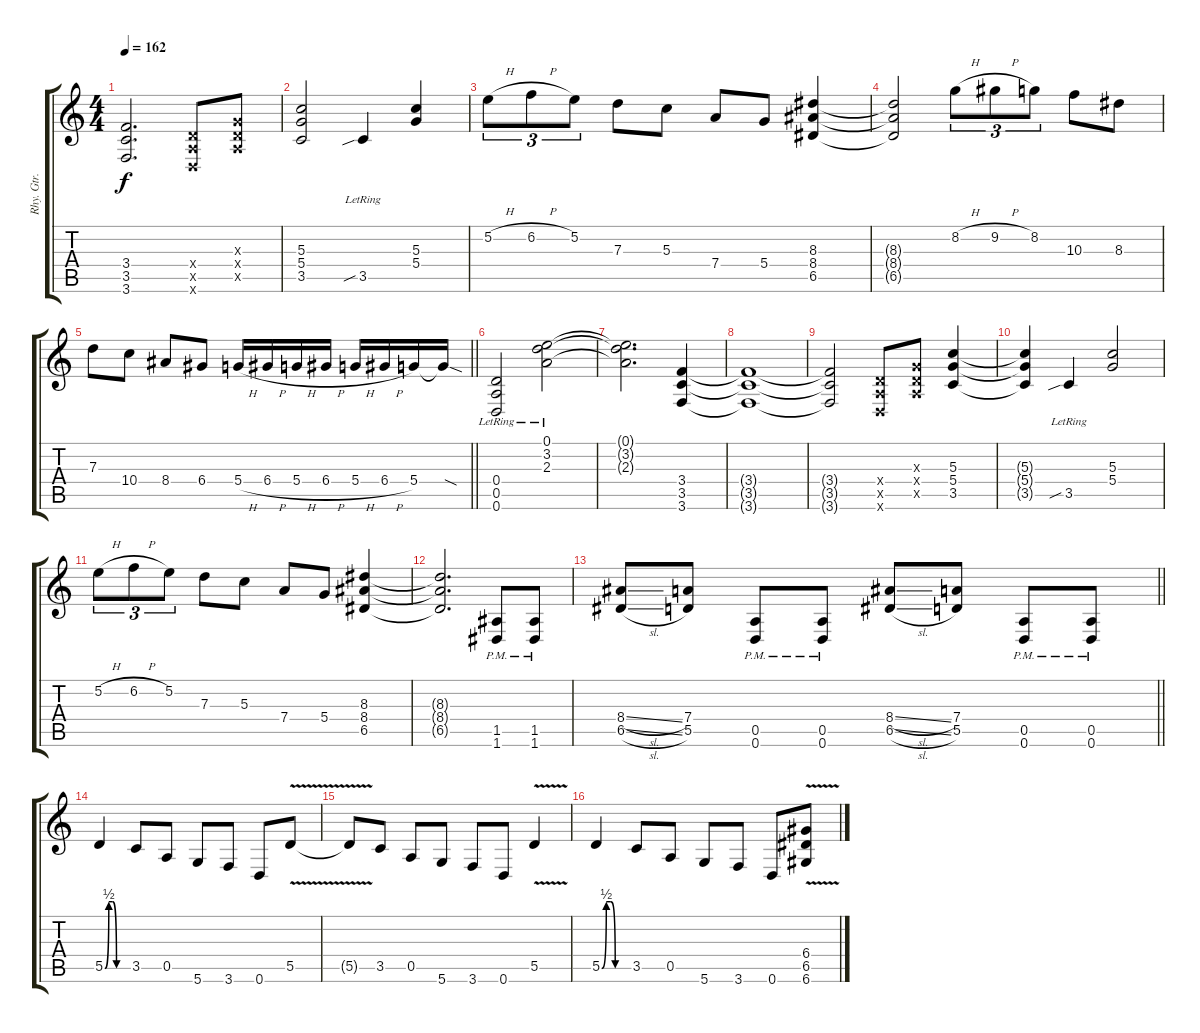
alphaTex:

\track ("Rhy. Gtr. 1" "Rhy. Gtr. ") {instrument distortionguitar}
\staff {score tabs}
\tuning (E4 B3 G3 D3 A2 D2) {hide}
\ts (4 4)
\tempo 162
\clef g2
\ks c
(3.4{t} 3.5{t} 3.6{t}).2{d dy f} (0.4{x} 0.5{x} 0.6{x}).8 (0.3{x} 0.4{x} 0.5{x}).8 |
(5.3 5.4 3.5).2 3.5{sib lr}.4 (5.3 5.4).4 |
5.2{h}.8{tu (3 2)} 6.2{h}.8{tu (3 2)} 5.2.8{tu (3 2)} 7.3.8 5.3.8 7.4.8 5.4.8 (8.3 8.4 6.5).4 |
(8.3{t} 8.4{t} 6.5{t}).2 8.2{h}.8{tu (3 2)} 9.2{h}.8{tu (3 2)} 8.2.8{tu (3 2)} 10.3.8 8.3.8 |
\barLineRight lightlight
7.3.8 10.4.8 8.4.8 6.4.8 5.4{h}.16 6.4{h}.16 5.4{h}.16 6.4{h}.16 5.4{h}.16 6.4{h}.16 5.4.16 5.4{sod t}.16 |
\section ("" "")
(0.4{lr} 0.5{lr} 0.6{lr}).2 (0.1{lr} 3.2{lr} 2.3{lr}).2 |
(0.1{t} 3.2{t} 2.3{t}).2{d} (3.4 3.5 3.6).4 |
(3.4{t} 3.5{t} 3.6{t}).1 |
(3.4{t} 3.5{t} 3.6{t}).2 (0.4{x} 0.5{x} 0.6{x}).8 (0.3{x} 0.4{x} 0.5{x}).8 (5.3 5.4 3.5).4 |
(5.3{t} 5.4{t} 3.5{t}).4 3.5{sib lr}.4 (5.3 5.4).2 |
5.2{h}.8{tu (3 2)} 6.2{h}.8{tu (3 2)} 5.2.8{tu (3 2)} 7.3.8 5.3.8 7.4.8 5.4.8 (8.3 8.4 6.5).4 |
(8.3{t} 8.4{t} 6.5{t}).2{d} (1.5{pm} 1.6{pm}).8 (1.5{pm} 1.6{pm}).8 |
\barLineRight lightlight
(8.4{sl} 6.5{sl}).8 (7.4 5.5).8 (0.5{pm} 0.6{pm}).8 (0.5{pm} 0.6{pm}).8 (8.4{sl} 6.5{sl}).8 (7.4 5.5).8 (0.5{pm} 0.6{pm}).8 (0.5{pm} 0.6{pm}).8 |
\section ("" "")
5.5{be (custom 0 0 10 2 20 2 30 0 60 0)}.4 3.5.8 0.5.8 5.6.8 3.6.8 0.6.8 5.5{v}.8 |
5.5{t}.8 3.5.8 0.5.8 5.6.8 3.6.8 0.6.8 5.5{v}.4 |
5.5{be (custom 0 0 10 2 20 2 30 0 60 0)}.4 3.5.8 0.5.8 5.6.8 3.6.8 0.6.8 (6.4 6.5{v} 6.6).8
